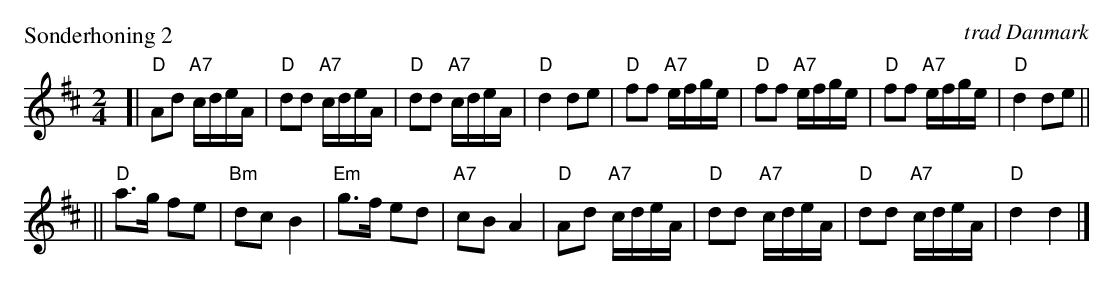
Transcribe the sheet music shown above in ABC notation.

X:1
P: S\onderhoning 2
O: trad Danmark
M: 2/4
L: 1/16
K: D
[| "D"A2d2 "A7"cdeA | "D"d2d2 "A7"cdeA | "D"d2d2 "A7"cdeA | "D"d4 d2e2 \
|  "D"f2f2 "A7"efge | "D"f2f2 "A7"efge | "D"f2f2 "A7"efge | "D"d4 d2e2 ||
|| "D"a3g f2e2 | "Bm"d2c2 B4 | "Em"g3f e2d2 | "A7"c2B2 A4 \
|  "D"A2d2 "A7"cdeA | "D"d2d2 "A7"cdeA | "D"d2d2 "A7"cdeA | "D"d4 d4 |]
